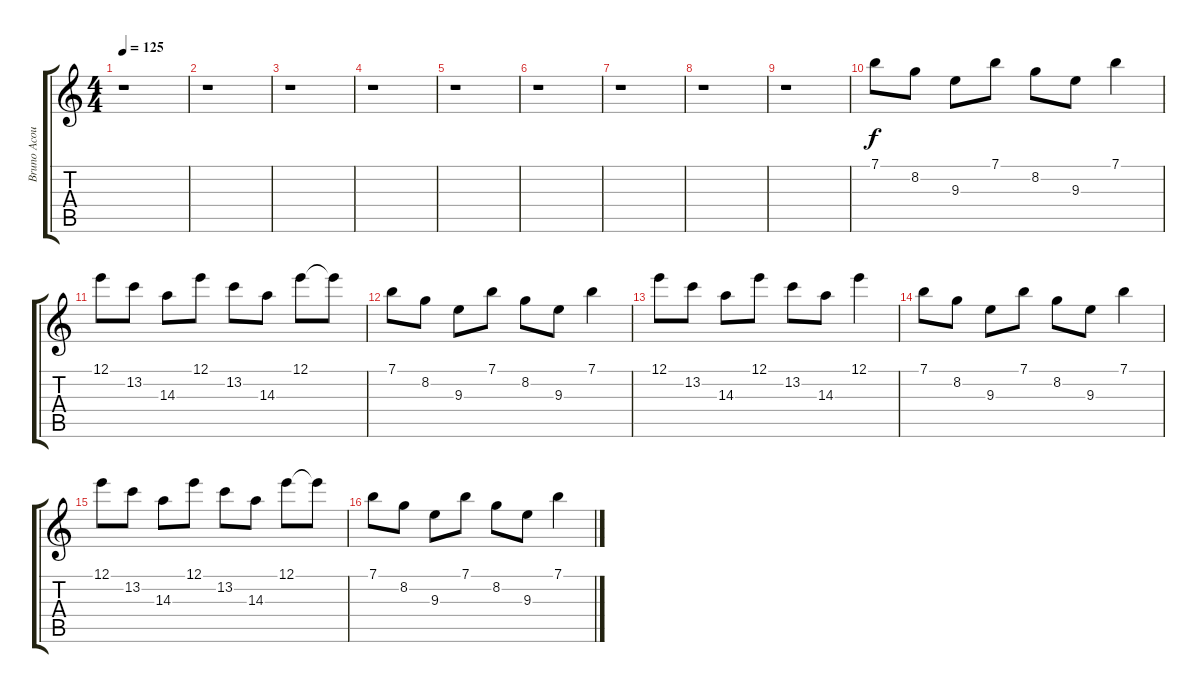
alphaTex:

\track ("Bruno Acoustique" "Bruno Acou") {instrument acousticguitarsteel}
\staff {score tabs}
\tuning (E4 B3 G3 D3 A2 E2) {hide}
\ts (4 4)
\tempo 125
\clef g2
\ks c
r.1{dy f} |
r.1 |
r.1 |
r.1 |
r.1 |
r.1 |
r.1 |
r.1 |
r.1 |
7.1.8 8.2.8 9.3.8 7.1.8 8.2.8 9.3.8 7.1.4 |
12.1.8 13.2.8 14.3.8 12.1.8 13.2.8 14.3.8 12.1.8 12.1{t}.8 |
7.1.8 8.2.8 9.3.8 7.1.8 8.2.8 9.3.8 7.1.4 |
12.1.8 13.2.8 14.3.8 12.1.8 13.2.8 14.3.8 12.1.4 |
7.1.8 8.2.8 9.3.8 7.1.8 8.2.8 9.3.8 7.1.4 |
12.1.8 13.2.8 14.3.8 12.1.8 13.2.8 14.3.8 12.1.8 12.1{t}.8 |
7.1.8 8.2.8 9.3.8 7.1.8 8.2.8 9.3.8 7.1.4
